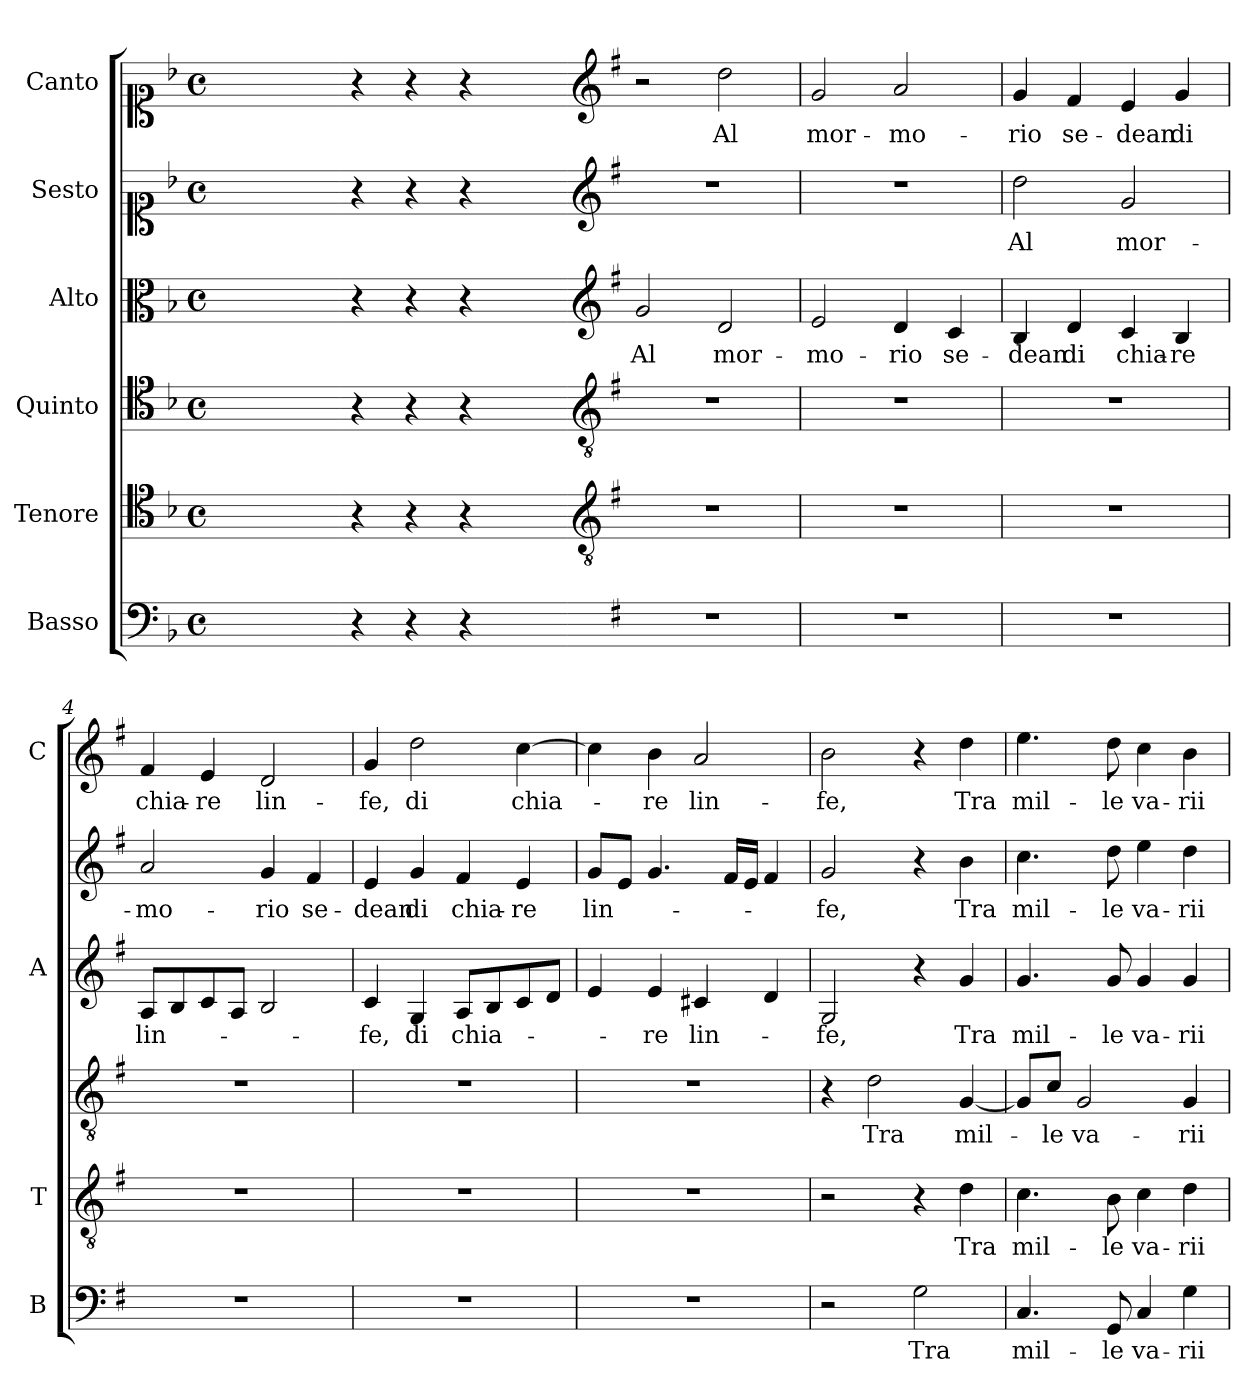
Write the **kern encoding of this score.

**kern	**text	**kern	**text	**kern	**text	**kern	**text	**kern	**text	**kern	**text
*part6	*part6	*part5	*part5	*part4	*part4	*part3	*part3	*part2	*part2	*part1	*part1
*staff6	*staff6	*staff5	*staff5	*staff4	*staff4	*staff3	*staff3	*staff2	*staff2	*staff1	*staff1
*I"Basso	*	*I"Tenore	*	*I"Quinto	*	*I"Alto	*	*I"Sesto	*	*I"Canto	*
*I'B	*	*I'T	*	*	*	*I'A	*	*	*	*I'C	*
*clefF4	*	*clefC4	*	*clefC4	*	*clefC3	*	*clefC1	*	*clefC1	*
*k[b-]	*	*k[b-]	*	*k[b-]	*	*k[b-]	*	*k[b-]	*	*k[b-]	*
*F:	*	*F:	*	*F:	*	*F:	*	*F:	*	*F:	*
*M4/4	*	*M4/4	*	*M4/4	*	*M4/4	*	*M4/4	*	*M4/4	*
*met(c)	*	*met(c)	*	*met(c)	*	*met(c)	*	*met(c)	*	*met(c)	*
=	=	=	=	=	=	=	=	=	=	=	=
1ryy	.	1ryy	.	1ryy	.	1ryy	.	1ryy	.	1ryy	.
=1X-	=1X-	=1X-	=1X-	=1X-	=1X-	=1X-	=1X-	=1X-	=1X-	=1X-	=1X-
4r	.	4r	.	4r	.	4r	.	4r	.	4r	.
4r	.	4r	.	4r	.	4r	.	4r	.	4r	.
4r	.	4r	.	4r	.	4r	.	4r	.	4r	.
4ryy	.	4ryy	.	4ryy	.	4ryy	.	4ryy	.	4ryy	.
=1-	=1-	=1-	=1-	=1-	=1-	=1-	=1-	=1-	=1-	=1-	=1-
*	*	*clefGv2	*	*clefGv2	*	*clefG2	*	*clefG2	*	*clefG2	*
*k[f#]	*	*k[f#]	*	*k[f#]	*	*k[f#]	*	*k[f#]	*	*k[f#]	*
*G:	*	*G:	*	*G:	*	*G:	*	*G:	*	*G:	*
!	!	!	!	!	!	!	!LO:LY:b	!	!	!	!
1r	.	1r	.	1r	.	2g/	Al	1r	.	2r	.
!	!	!	!	!	!	!	!LO:LY:b	!	!	!	!LO:LY:b
.	.	.	.	.	.	2d/	mor-	.	.	2dd\	Al
=2	=2	=2	=2	=2	=2	=2	=2	=2	=2	=2	=2
!	!	!	!	!	!	!	!LO:LY:b	!	!	!	!LO:LY:b
1r	.	1r	.	1r	.	2e/	-mo-	1r	.	2g/	mor-
!	!	!	!	!	!	!	!LO:LY:b	!	!	!	!LO:LY:b
.	.	.	.	.	.	4d/	-rio	.	.	2a/	-mo-
!	!	!	!	!	!	!	!LO:LY:b	!	!	!	!
.	.	.	.	.	.	4c/	se-	.	.	.	.
=3	=3	=3	=3	=3	=3	=3	=3	=3	=3	=3	=3
!	!	!	!	!	!	!	!LO:LY:b	!	!LO:LY:b	!	!LO:LY:b
1r	.	1r	.	1r	.	4B/	-dean	2dd\	Al	4g/	-rio
!	!	!	!	!	!	!	!LO:LY:b	!	!	!	!LO:LY:b
.	.	.	.	.	.	4d/	di	.	.	4f#/	se-
!	!	!	!	!	!	!	!LO:LY:b	!	!LO:LY:b	!	!LO:LY:b
.	.	.	.	.	.	4c/	chia-	2g/	mor-	4e/	-dean
!	!	!	!	!	!	!	!LO:LY:b	!	!	!	!LO:LY:b
.	.	.	.	.	.	4B/	-re	.	.	4g/	di
=4	=4	=4	=4	=4	=4	=4	=4	=4	=4	=4	=4
!	!	!	!	!	!	!	!LO:LY:b	!	!LO:LY:b	!	!LO:LY:b
1r	.	1r	.	1r	.	8A/L	lin-	2a/	-mo-	4f#/	chia-
.	.	.	.	.	.	8B/	.	.	.	.	.
!	!	!	!	!	!	!	!	!	!	!	!LO:LY:b
.	.	.	.	.	.	8c/	.	.	.	4e/	-re
.	.	.	.	.	.	8A/J	.	.	.	.	.
!	!	!	!	!	!	!	!	!	!LO:LY:b	!	!LO:LY:b
.	.	.	.	.	.	2B/	.	4g/	-rio	2d/	lin-
!	!	!	!	!	!	!	!	!	!LO:LY:b	!	!
.	.	.	.	.	.	.	.	4f#/	se-	.	.
=5	=5	=5	=5	=5	=5	=5	=5	=5	=5	=5	=5
!	!	!	!	!	!	!	!LO:LY:b	!	!LO:LY:b	!	!LO:LY:b
1r	.	1r	.	1r	.	4c/	-fe,	4e/	-dean	4g/	-fe,
!	!	!	!	!	!	!	!LO:LY:b	!	!LO:LY:b	!	!LO:LY:b
.	.	.	.	.	.	4G/	di	4g/	di	2dd\	di
!	!	!	!	!	!	!	!LO:LY:b	!	!LO:LY:b	!	!
.	.	.	.	.	.	8A/L	chia-	4f#/	chia-	.	.
.	.	.	.	.	.	8B/	.	.	.	.	.
!	!	!	!	!	!	!	!	!	!LO:LY:b	!	!LO:LY:b
.	.	.	.	.	.	8c/	.	4e/	-re	[4cc\	chia-
.	.	.	.	.	.	8d/J	.	.	.	.	.
=6	=6	=6	=6	=6	=6	=6	=6	=6	=6	=6	=6
!	!	!	!	!	!	!	!	!	!LO:LY:b	!	!
1r	.	1r	.	1r	.	4e/	.	8g/L	lin-	4cc\]	.
.	.	.	.	.	.	.	.	8e/J	.	.	.
!	!	!	!	!	!	!	!LO:LY:b	!	!	!	!LO:LY:b
.	.	.	.	.	.	4e/	-re	4.g/	.	4b\	-re
!	!	!	!	!	!	!	!LO:LY:b	!	!	!	!LO:LY:b
.	.	.	.	.	.	4c#X/	lin-	.	.	2a/	lin-
.	.	.	.	.	.	.	.	16f#/LL	.	.	.
.	.	.	.	.	.	.	.	16e/JJ	.	.	.
.	.	.	.	.	.	4d/	.	4f#/	.	.	.
!!LO:LB:g=z
=7	=7	=7	=7	=7	=7	=7	=7	=7	=7	=7	=7
!	!	!	!	!	!	!	!LO:LY:b	!	!LO:LY:b	!	!LO:LY:b
2r	.	2r	.	4r	.	2G/	-fe,	2g/	-fe,	2b\	-fe,
!	!	!	!	!	!LO:LY:b	!	!	!	!	!	!
.	.	.	.	2d\	Tra	.	.	.	.	.	.
!	!LO:LY:b	!	!	!	!	!	!	!	!	!	!
2G\	Tra	4r	.	.	.	4r	.	4r	.	4r	.
!	!	!	!LO:LY:b	!	!LO:LY:b	!	!LO:LY:b	!	!LO:LY:b	!	!LO:LY:b
.	.	4d\	Tra	[4G/	mil-	4g/	Tra	4b\	Tra	4dd\	Tra
=8	=8	=8	=8	=8	=8	=8	=8	=8	=8	=8	=8
!	!LO:LY:b	!	!LO:LY:b	!	!	!	!LO:LY:b	!	!LO:LY:b	!	!LO:LY:b
4.C/	mil-	4.c\	mil-	8G/L]	.	4.g/	mil-	4.cc\	mil-	4.ee\	mil-
!	!	!	!	!	!LO:LY:b	!	!	!	!	!	!
.	.	.	.	8c/J	-le	.	.	.	.	.	.
!	!	!	!	!	!LO:LY:b	!	!	!	!	!	!
.	.	.	.	2G/	va-	.	.	.	.	.	.
!	!LO:LY:b	!	!LO:LY:b	!	!	!	!LO:LY:b	!	!LO:LY:b	!	!LO:LY:b
8GG/	-le	8B\	-le	.	.	8g/	-le	8dd\	-le	8dd\	-le
!	!LO:LY:b	!	!LO:LY:b	!	!	!	!LO:LY:b	!	!LO:LY:b	!	!LO:LY:b
4C/	va-	4c\	va-	.	.	4g/	va-	4ee\	va-	4cc\	va-
!	!LO:LY:b	!	!LO:LY:b	!	!LO:LY:b	!	!LO:LY:b	!	!LO:LY:b	!	!LO:LY:b
4G\	-rii	4d\	-rii	4G/	-rii	4g/	-rii	4dd\	-rii	4b\	-rii
=	=	=	=	=	=	=	=	=	=	=	=
*-	*-	*-	*-	*-	*-	*-	*-	*-	*-	*-	*-
